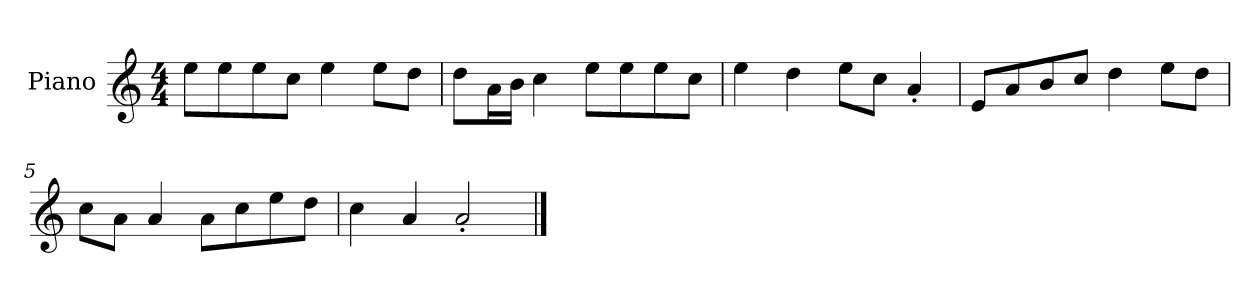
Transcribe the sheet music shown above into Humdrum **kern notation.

**kern
*part1
*staff1
*I"Piano
*I'P-no
*clefG2
*k[]
*M4/4
*MM90
=1
8ee\L
8ee\
8ee\
8cc\J
4ee\
8ee\L
8dd\J
=2
8dd\L
16a\L
16b\JJ
4cc\
8ee\L
8ee\
8ee\
8cc\J
=3
4ee\
4dd\
8ee\L
8cc\J
4a'/
=4
8e/L
8a/
8b/
8cc/J
4dd\
8ee\L
8dd\J
=5
8cc\L
8a\J
4a/
8a\L
8cc\
8ee\
8dd\J
=6
4cc\
4a/
2a'/
==
*-
